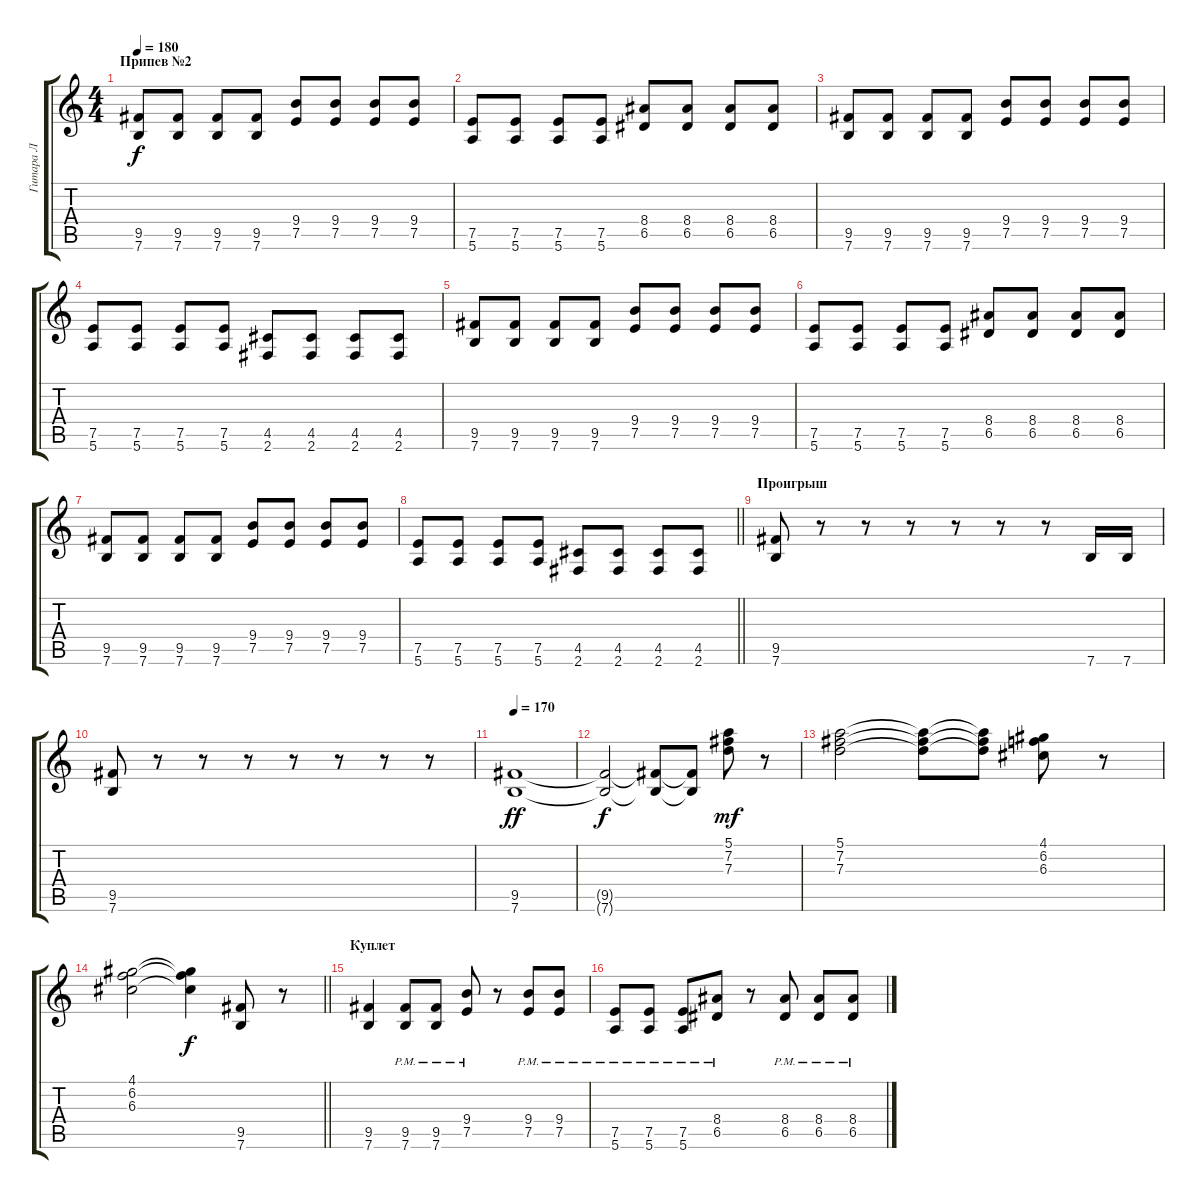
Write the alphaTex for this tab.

\track ("Гитара Л" "Гитара Л") {instrument distortionguitar}
\staff {score tabs}
\tuning (E4 B3 G3 D3 A2 E2) {hide}
\ts (4 4)
\section ("" "Припев №2")
\tempo 180
\clef g2
\ks c
(9.5 7.6).8{dy f} (9.5 7.6).8 (9.5 7.6).8 (9.5 7.6).8 (9.4 7.5).8 (9.4 7.5).8 (9.4 7.5).8 (9.4 7.5).8 |
(7.5 5.6).8 (7.5 5.6).8 (7.5 5.6).8 (7.5 5.6).8 (8.4 6.5).8 (8.4 6.5).8 (8.4 6.5).8 (8.4 6.5).8 |
(9.5 7.6).8 (9.5 7.6).8 (9.5 7.6).8 (9.5 7.6).8 (9.4 7.5).8 (9.4 7.5).8 (9.4 7.5).8 (9.4 7.5).8 |
(7.5 5.6).8 (7.5 5.6).8 (7.5 5.6).8 (7.5 5.6).8 (4.5 2.6).8 (4.5 2.6).8 (4.5 2.6).8 (4.5 2.6).8 |
(9.5 7.6).8 (9.5 7.6).8 (9.5 7.6).8 (9.5 7.6).8 (9.4 7.5).8 (9.4 7.5).8 (9.4 7.5).8 (9.4 7.5).8 |
(7.5 5.6).8 (7.5 5.6).8 (7.5 5.6).8 (7.5 5.6).8 (8.4 6.5).8 (8.4 6.5).8 (8.4 6.5).8 (8.4 6.5).8 |
(9.5 7.6).8 (9.5 7.6).8 (9.5 7.6).8 (9.5 7.6).8 (9.4 7.5).8 (9.4 7.5).8 (9.4 7.5).8 (9.4 7.5).8 |
\barLineRight lightlight
(7.5 5.6).8 (7.5 5.6).8 (7.5 5.6).8 (7.5 5.6).8 (4.5 2.6).8 (4.5 2.6).8 (4.5 2.6).8 (4.5 2.6).8 |
\section ("" "Проигрыш")
(9.5 7.6).8 r.8 r.8 r.8 r.8 r.8 r.8 7.6.16 7.6.16 |
(9.5 7.6).8 r.8 r.8 r.8 r.8 r.8 r.8 r.8 |
\tempo 170
(9.5 7.6).1{dy ff} |
(9.5{t} 7.6{t}).2{dy f} (9.5{t} 7.6{t}).8 (9.5{t} 7.6{t}).8 (5.1 7.2 7.3).8{dy mf} r.8 |
(5.1 7.2 7.3).2 (5.1{t} 7.2{t} 7.3{t}).8 (5.1{t} 7.2{t} 7.3{t}).8 (4.1 6.2 6.3).8 r.8 |
\barLineRight lightlight
(4.1 6.2 6.3).2 (4.1{t} 6.2{t} 6.3{t}).4{dy f} (9.5 7.6).8 r.8 |
\section ("" "Куплет")
(9.5 7.6).4 (9.5{pm} 7.6{pm}).8 (9.5{pm} 7.6{pm}).8 (9.4{pm} 7.5{pm}).8 r.8 (9.4{pm} 7.5{pm}).8 (9.4{pm} 7.5{pm}).8 |
(7.5{pm} 5.6{pm}).8 (7.5{pm} 5.6{pm}).8 (7.5{pm} 5.6{pm}).8 (8.4{pm} 6.5{pm}).8 r.8 (8.4{pm} 6.5{pm}).8 (8.4{pm} 6.5{pm}).8 (8.4{pm} 6.5{pm}).8
